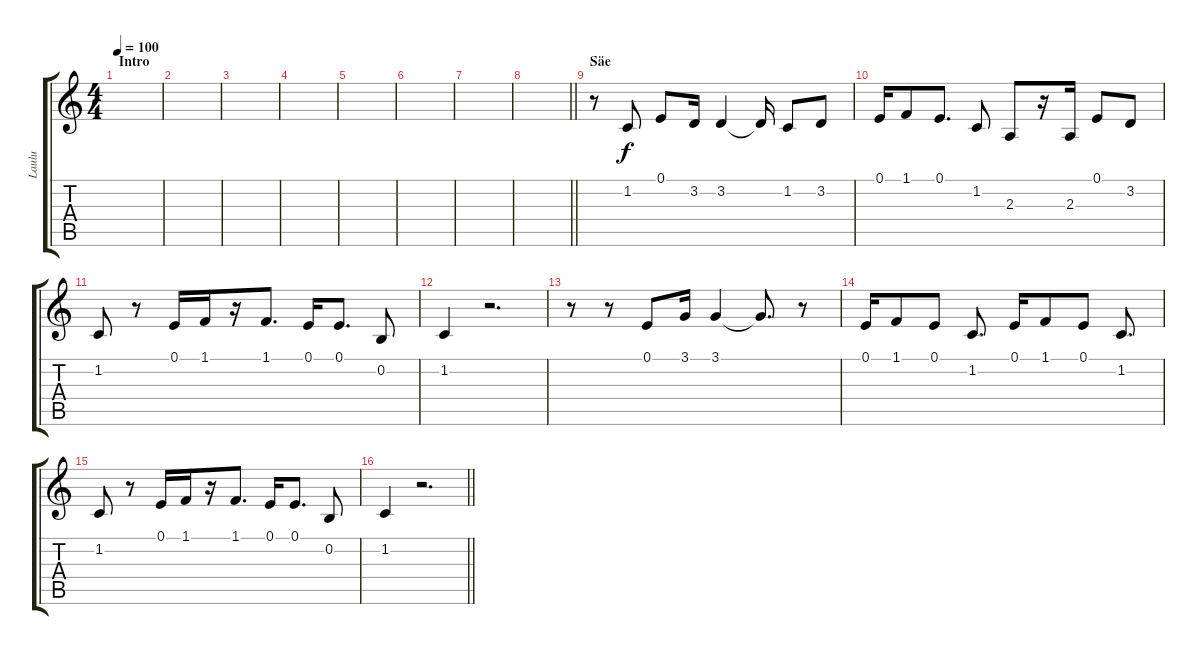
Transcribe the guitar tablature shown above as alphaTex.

\track ("Laulu" "Laulu") {instrument lead6voice}
\staff {score tabs}
\tuning (E4 B3 G3 D3 A2 E2) {hide}
\ts (4 4)
\section ("" "Intro")
\tempo 100
\clef g2
\ks c
|
|
|
|
|
|
|
\barLineRight lightlight
|
\section ("" "Säe")
r.8 1.2.8 0.1.8 3.2.16 3.2.4 3.2{t}.16 1.2.8 3.2.8 |
0.1.16 1.1.8 0.1.8{d} 1.2.8 2.3.8 r.16 2.3.16 0.1.8 3.2.8 |
1.2.8 r.8 0.1.16 1.1.16 r.16 1.1.8{d} 0.1.16 0.1.8{d} 0.2.8 |
1.2.4 r.2{d} |
r.8 r.8 0.1.8 3.1.16 3.1.4 3.1{t}.8{d} r.8 |
0.1.16 1.1.8 0.1.8 1.2.8{d} 0.1.16 1.1.8 0.1.8 1.2.8{d} |
1.2.8 r.8 0.1.16 1.1.16 r.16 1.1.8{d} 0.1.16 0.1.8{d} 0.2.8 |
\barLineRight lightlight
1.2.4 r.2{d}
